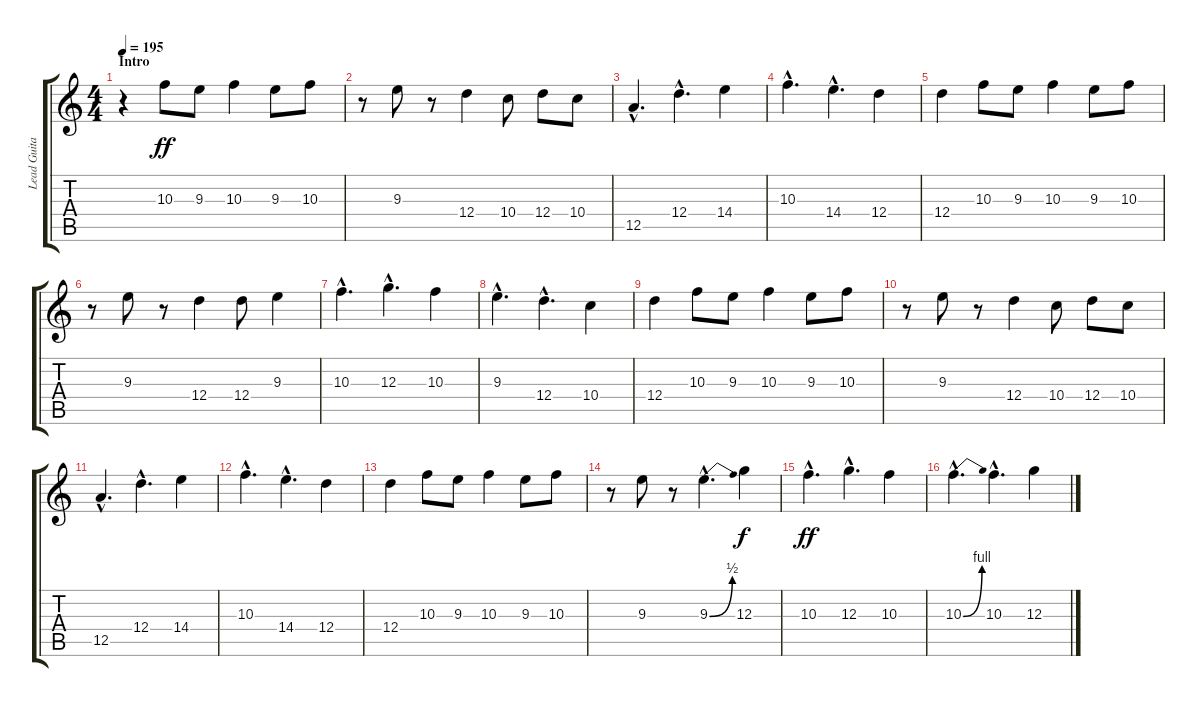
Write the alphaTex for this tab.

\track ("Lead Guitar (Li)" "Lead Guita") {instrument distortionguitar}
\staff {score tabs}
\tuning (E4 B3 G3 D3 A2 E2) {hide}
\ts (4 4)
\section ("" "Intro")
\tempo 195
\clef g2
\ks c
r.4{dy ff instrument distortionguitar} 10.3.8 9.3.8 10.3.4 9.3.8 10.3.8 |
r.8 9.3.8 r.8 12.4.4 10.4.8 12.4.8 10.4.8 |
12.5{hac}.4{d} 12.4{hac}.4{d} 14.4.4 |
10.3{hac}.4{d} 14.4{hac}.4{d} 12.4.4 |
12.4.4 10.3.8 9.3.8 10.3.4 9.3.8 10.3.8 |
r.8 9.3.8 r.8 12.4.4 12.4.8 9.3.4 |
10.3{hac}.4{d} 12.3{hac}.4{d} 10.3.4 |
9.3{hac}.4{d} 12.4{hac}.4{d} 10.4.4 |
12.4.4 10.3.8 9.3.8 10.3.4 9.3.8 10.3.8 |
r.8 9.3.8 r.8 12.4.4 10.4.8 12.4.8 10.4.8 |
12.5{hac}.4{d} 12.4{hac}.4{d} 14.4.4 |
10.3{hac}.4{d} 14.4{hac}.4{d} 12.4.4 |
12.4.4 10.3.8 9.3.8 10.3.4 9.3.8 10.3.8 |
r.8 9.3.8 r.8 9.3{be (bend 0 0 60 2) hac}.4{d} 12.3.4{dy f} |
10.3{hac}.4{d dy ff} 12.3{hac}.4{d} 10.3.4 |
10.3{be (bend 0 0 60 4) hac}.4{d} 10.3{hac}.4{d} 12.3.4
